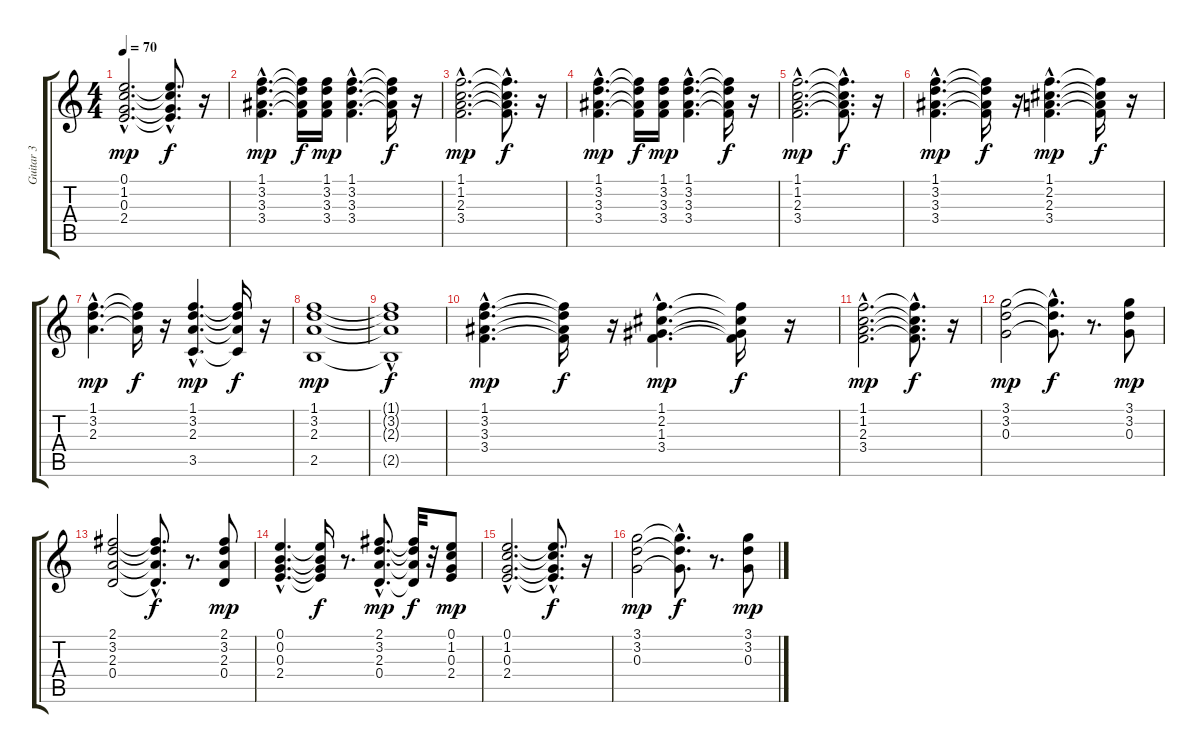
\track ("Guitar 3" "Guitar 3") {instrument acousticguitarsteel}
\staff {score tabs}
\tuning (E4 B3 G3 D3 A2 E2) {hide}
\ts (4 4)
\tempo 70
\clef g2
\ks c
(0.1{hac} 1.2{hac} 0.3{hac} 2.4{hac}).2{d dy mp} (0.1{hac t} 1.2{hac t} 0.3{hac t} 2.4{hac t}).8{d dy f} r.16 |
(1.1{hac} 3.2{hac} 3.3{hac} 3.4{hac}).4{d dy mp instrument distortionguitar} (1.1{t} 3.2{t} 3.3{t} 3.4{t}).16{dy f} (1.1 3.2 3.3 3.4).16{dy mp} (1.1{hac} 3.2{hac} 3.3{hac} 3.4{hac}).4{d} (1.1{t} 3.2{t} 3.3{t} 3.4{t}).16{dy f} r.16 |
(1.1{hac} 1.2{hac} 2.3{hac} 3.4{hac}).2{d dy mp} (1.1{hac t} 1.2{hac t} 2.3{hac t} 3.4{hac t}).8{d dy f} r.16 |
(1.1{hac} 3.2{hac} 3.3{hac} 3.4{hac}).4{d dy mp} (1.1{t} 3.2{t} 3.3{t} 3.4{t}).16{dy f} (1.1 3.2 3.3 3.4).16{dy mp} (1.1{hac} 3.2{hac} 3.3{hac} 3.4{hac}).4{d} (1.1{t} 3.2{t} 3.3{t} 3.4{t}).16{dy f} r.16 |
(1.1{hac} 1.2{hac} 2.3{hac} 3.4{hac}).2{d dy mp} (1.1{hac t} 1.2{hac t} 2.3{hac t} 3.4{hac t}).8{d dy f} r.16 |
(1.1{hac} 3.2{hac} 3.3{hac} 3.4{hac}).4{d dy mp} (1.1{t} 3.2{t} 3.3{t} 3.4{t}).16{dy f} r.16 (1.1{hac} 2.2{hac} 2.3{hac} 3.4{hac}).4{d dy mp} (1.1{t} 2.2{t} 2.3{t} 3.4{t}).16{dy f} r.16 |
(1.1{hac} 3.2{hac} 2.3{hac}).4{d dy mp} (1.1{t} 3.2{t} 2.3{t}).16{dy f} r.16 (1.1{hac} 3.2{hac} 2.3{hac} 3.5{hac}).4{d dy mp} (1.1{t} 3.2{t} 2.3{t} 3.5{t}).16{dy f} r.16 |
(1.1 3.2 2.3 2.5).1{dy mp} |
(1.1{hac t} 3.2{hac t} 2.3{hac t} 2.5{t}).1{dy f} |
(1.1{hac} 3.2{hac} 3.3{hac} 3.4{hac}).4{d dy mp} (1.1{t} 3.2{t} 3.3{t} 3.4{t}).16{dy f} r.16 (1.1{hac} 2.2{hac} 1.3{hac} 3.4{hac}).4{d dy mp} (1.1{t} 2.2{t} 1.3{t} 3.4{t}).16{dy f} r.16 |
(1.1{hac} 1.2{hac} 2.3{hac} 3.4{hac}).2{d dy mp} (1.1{hac t} 1.2{hac t} 2.3{hac t} 3.4{hac t}).8{d dy f} r.16 |
(3.1 3.2 0.3).2{dy mp instrument acousticgrandpiano} (3.1{hac t} 3.2{hac t} 0.3{hac t}).8{d dy f} r.8{d} (3.1 3.2 0.3).8{dy mp} |
(2.1 3.2 2.3 0.4).2 (2.1{hac t} 3.2{hac t} 2.3{hac t} 0.4{hac t}).8{d dy f} r.8{d} (2.1 3.2 2.3 0.4).8{dy mp} |
(0.1{hac} 0.2{hac} 0.3{hac} 2.4{hac}).4{d} (0.1{t} 0.2{t} 0.3{t} 2.4{t}).16{dy f} r.8{d} (2.1{hac} 3.2{hac} 2.3{hac} 0.4{hac}).8{d dy mp} (2.1{t} 3.2{t} 2.3{t} 0.4{t}).32{dy f} r.32 (0.1 1.2 0.3 2.4).8{dy mp} |
(0.1{hac} 1.2{hac} 0.3{hac} 2.4{hac}).2{d} (0.1{hac t} 1.2{hac t} 0.3{hac t} 2.4{hac t}).8{d dy f} r.16 |
(3.1 3.2 0.3).2{dy mp} (3.1{hac t} 3.2{hac t} 0.3{hac t}).8{d dy f} r.8{d} (3.1 3.2 0.3).8{dy mp}
